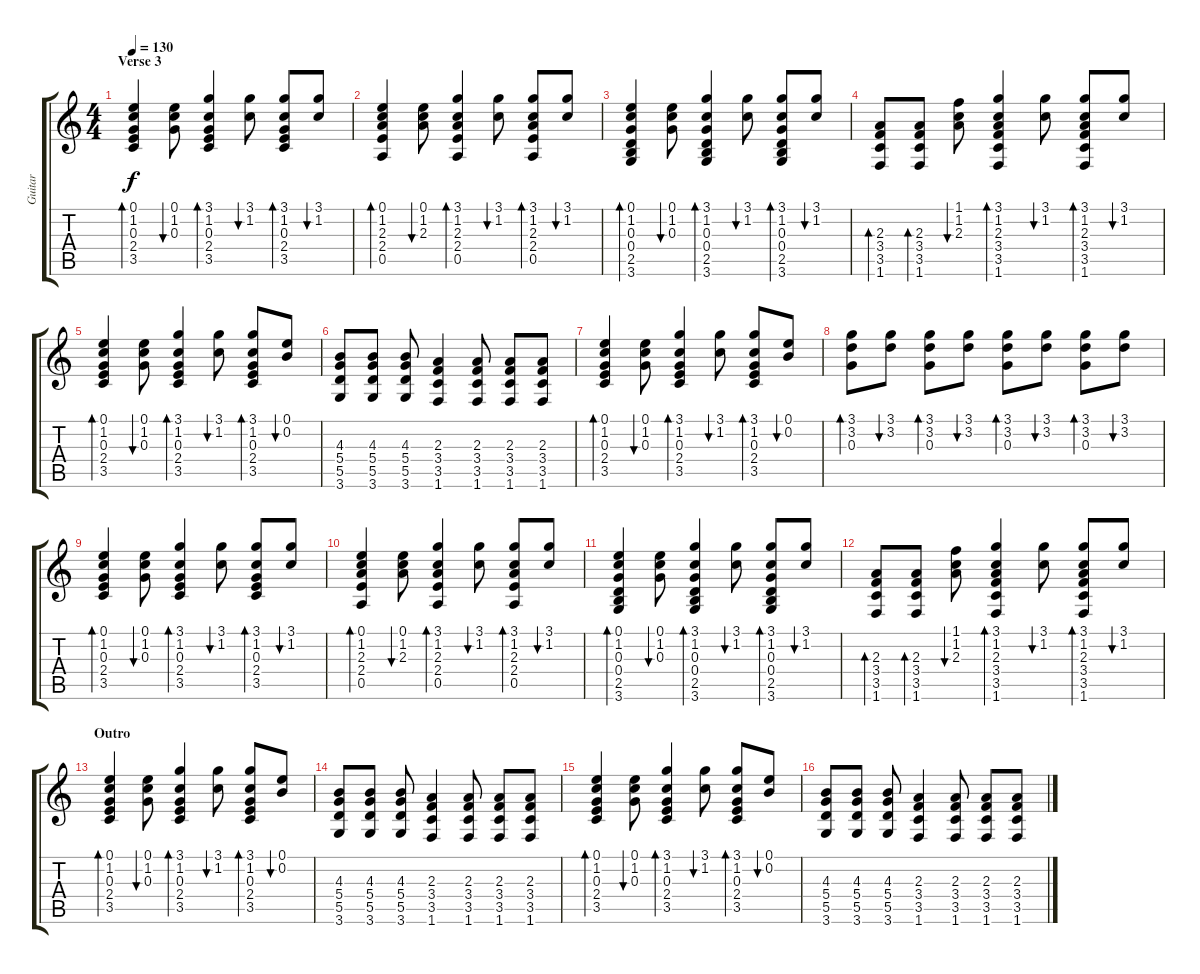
\track ("Guitar" "Guitar") {instrument acousticguitarnylon}
\staff {score tabs}
\tuning (E4 B3 G3 D3 A2 E2) {hide}
\ts (4 4)
\section ("" "Verse 3")
\tempo 130
\clef g2
\ks c
(0.1 1.2 0.3 2.4 3.5).4{bd 60 dy f} (0.1 1.2 0.3).8{bu 60} (3.1 1.2 0.3 2.4 3.5).4{bd 60} (3.1 1.2).8{bu 60} (3.1 1.2 0.3 2.4 3.5).8{bd 60} (3.1 1.2).8{bu 60} |
(0.1 1.2 2.3 2.4 0.5).4{bd 60} (0.1 1.2 2.3).8{bu 60} (3.1 1.2 2.3 2.4 0.5).4{bd 60} (3.1 1.2).8{bu 60} (3.1 1.2 2.3 2.4 0.5).8{bd 60} (3.1 1.2).8{bu 60} |
(0.1 1.2 0.3 0.4 2.5 3.6).4{bd 60} (0.1 1.2 0.3).8{bu 60} (3.1 1.2 0.3 0.4 2.5 3.6).4{bd 60} (3.1 1.2).8{bu 60} (3.1 1.2 0.3 0.4 2.5 3.6).8{bd 60} (3.1 1.2).8{bu 60} |
(2.3 3.4 3.5 1.6).8{bd 60} (2.3 3.4 3.5 1.6).8{bd 60} (1.1 1.2 2.3).8{bu 60} (3.1 1.2 2.3 3.4 3.5 1.6).4{bd 60} (3.1 1.2).8{bu 60} (3.1 1.2 2.3 3.4 3.5 1.6).8{bd 60} (3.1 1.2).8{bu 60} |
(0.1 1.2 0.3 2.4 3.5).4{bd 60} (0.1 1.2 0.3).8{bu 60} (3.1 1.2 0.3 2.4 3.5).4{bd 60} (3.1 1.2).8{bu 60} (3.1 1.2 0.3 2.4 3.5).8{bd 60} (0.1 0.2).8{bu 60} |
(4.3 5.4 5.5 3.6).8 (4.3 5.4 5.5 3.6).8 (4.3 5.4 5.5 3.6).8 (2.3 3.4 3.5 1.6).4 (2.3 3.4 3.5 1.6).8 (2.3 3.4 3.5 1.6).8 (2.3 3.4 3.5 1.6).8 |
(0.1 1.2 0.3 2.4 3.5).4{bd 60} (0.1 1.2 0.3).8{bu 60} (3.1 1.2 0.3 2.4 3.5).4{bd 60} (3.1 1.2).8{bu 60} (3.1 1.2 0.3 2.4 3.5).8{bd 60} (0.1 0.2).8{bu 60} |
(3.1 3.2 0.3).8{bd 60} (3.1 3.2).8{bu 60} (3.1 3.2 0.3).8{bd 60} (3.1 3.2).8{bu 60} (3.1 3.2 0.3).8{bd 60} (3.1 3.2).8{bu 60} (3.1 3.2 0.3).8{bd 60} (3.1 3.2).8{bu 60} |
(0.1 1.2 0.3 2.4 3.5).4{bd 60} (0.1 1.2 0.3).8{bu 60} (3.1 1.2 0.3 2.4 3.5).4{bd 60} (3.1 1.2).8{bu 60} (3.1 1.2 0.3 2.4 3.5).8{bd 60} (3.1 1.2).8{bu 60} |
(0.1 1.2 2.3 2.4 0.5).4{bd 60} (0.1 1.2 2.3).8{bu 60} (3.1 1.2 2.3 2.4 0.5).4{bd 60} (3.1 1.2).8{bu 60} (3.1 1.2 2.3 2.4 0.5).8{bd 60} (3.1 1.2).8{bu 60} |
(0.1 1.2 0.3 0.4 2.5 3.6).4{bd 60} (0.1 1.2 0.3).8{bu 60} (3.1 1.2 0.3 0.4 2.5 3.6).4{bd 60} (3.1 1.2).8{bu 60} (3.1 1.2 0.3 0.4 2.5 3.6).8{bd 60} (3.1 1.2).8{bu 60} |
(2.3 3.4 3.5 1.6).8{bd 60} (2.3 3.4 3.5 1.6).8{bd 60} (1.1 1.2 2.3).8{bu 60} (3.1 1.2 2.3 3.4 3.5 1.6).4{bd 60} (3.1 1.2).8{bu 60} (3.1 1.2 2.3 3.4 3.5 1.6).8{bd 60} (3.1 1.2).8{bu 60} |
\section ("" "Outro")
(0.1 1.2 0.3 2.4 3.5).4{bd 60} (0.1 1.2 0.3).8{bu 60} (3.1 1.2 0.3 2.4 3.5).4{bd 60} (3.1 1.2).8{bu 60} (3.1 1.2 0.3 2.4 3.5).8{bd 60} (0.1 0.2).8{bu 60} |
(4.3 5.4 5.5 3.6).8 (4.3 5.4 5.5 3.6).8 (4.3 5.4 5.5 3.6).8 (2.3 3.4 3.5 1.6).4 (2.3 3.4 3.5 1.6).8 (2.3 3.4 3.5 1.6).8 (2.3 3.4 3.5 1.6).8 |
(0.1 1.2 0.3 2.4 3.5).4{bd 60} (0.1 1.2 0.3).8{bu 60} (3.1 1.2 0.3 2.4 3.5).4{bd 60} (3.1 1.2).8{bu 60} (3.1 1.2 0.3 2.4 3.5).8{bd 60} (0.1 0.2).8{bu 60} |
(4.3 5.4 5.5 3.6).8 (4.3 5.4 5.5 3.6).8 (4.3 5.4 5.5 3.6).8 (2.3 3.4 3.5 1.6).4 (2.3 3.4 3.5 1.6).8 (2.3 3.4 3.5 1.6).8 (2.3 3.4 3.5 1.6).8
